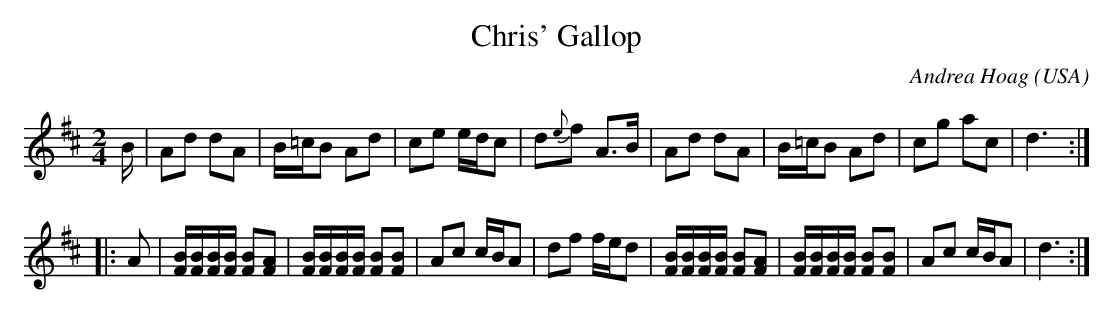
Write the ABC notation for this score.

X:1
T:Chris' Gallop
C:Andrea Hoag
M:2/4
O:USA
K:D major
B|\
A2d2 d2A2|B=cB2 A2d2|c2e2 edc2|d2{e}f2 A3B|\
A2d2 d2A2|B=cB2 A2d2|c2g2 a2c2|d6:|
|:A2|\
[BF][BF][BF][BF] [B2F2][A2F2]|\
[BF][BF][BF][BF] [B2F2][B2F2]|\
A2c2 cBA2|d2f2 fed2|\
[BF][BF][BF][BF] [B2F2][A2F2]|\
[BF][BF][BF][BF] [B2F2][B2F2]|\
A2c2 cBA2|d6:|
